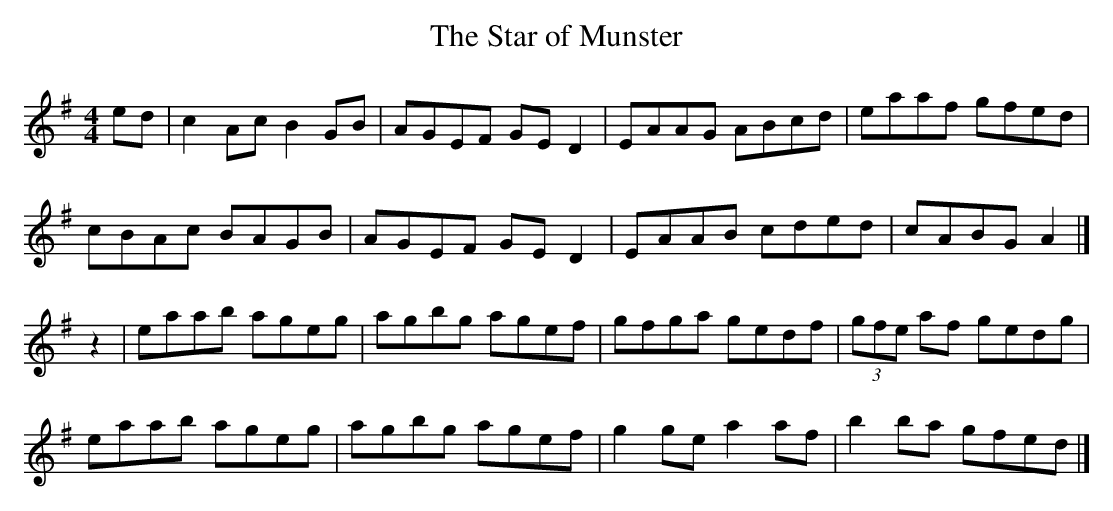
X:1
T:Star of Munster, The
M:4/4
L:1/8
K:Adorian
ed|c2 Ac B2 GB|AGEF GE D2|EAAG ABcd|eaaf gfed|
cBAc BAGB|AGEF GE D2|EAAB cded|cABG A2|]
z2|eaab ageg|agbg agef|gfga gedf|(3gfe af gedg|
eaab ageg|agbg agef|g2 ge a2 af|b2 ba gfed|]
